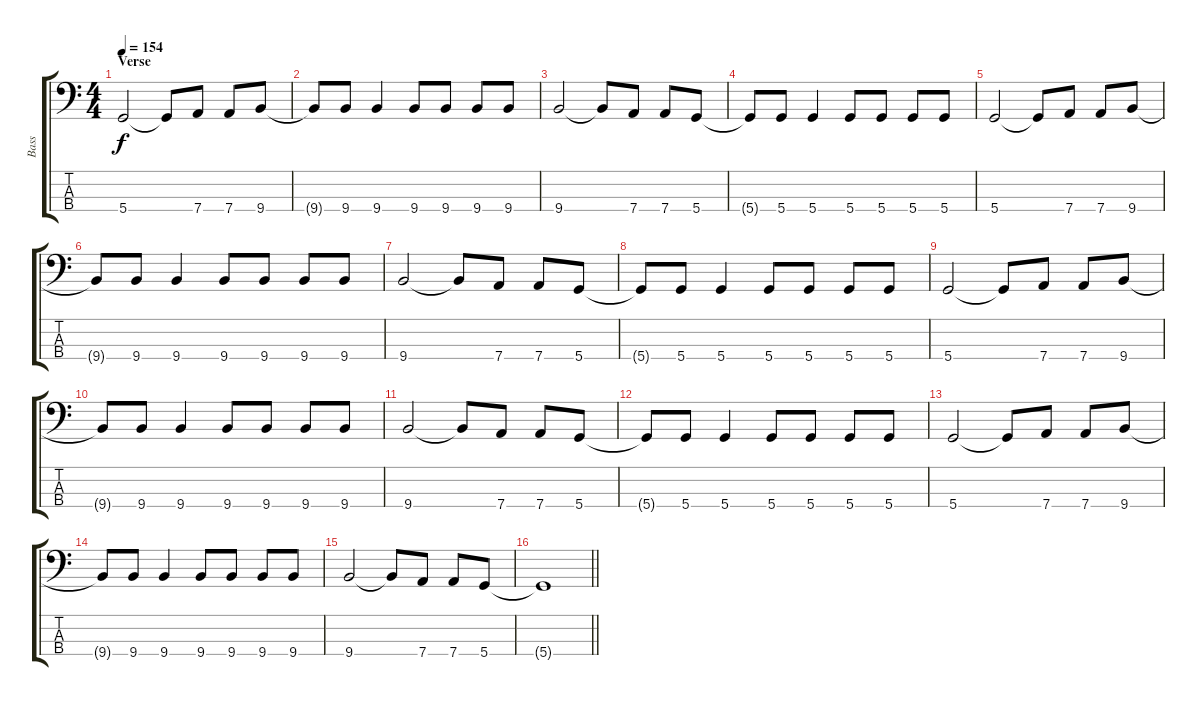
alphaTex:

\track ("Bass" "Bass") {instrument electricbassfinger}
\staff {score tabs}
\tuning (G2 D2 A1 D1) {hide}
\ts (4 4)
\section ("" "Verse")
\tempo 154
\clef f4
\ks c
5.4.2{dy f} 5.4{t}.8 7.4.8 7.4.8 9.4.8 |
9.4{t}.8 9.4.8 9.4.4 9.4.8 9.4.8 9.4.8 9.4.8 |
9.4.2 9.4{t}.8 7.4.8 7.4.8 5.4.8 |
5.4{t}.8 5.4.8 5.4.4 5.4.8 5.4.8 5.4.8 5.4.8 |
5.4.2 5.4{t}.8 7.4.8 7.4.8 9.4.8 |
9.4{t}.8 9.4.8 9.4.4 9.4.8 9.4.8 9.4.8 9.4.8 |
9.4.2 9.4{t}.8 7.4.8 7.4.8 5.4.8 |
5.4{t}.8 5.4.8 5.4.4 5.4.8 5.4.8 5.4.8 5.4.8 |
5.4.2 5.4{t}.8 7.4.8 7.4.8 9.4.8 |
9.4{t}.8 9.4.8 9.4.4 9.4.8 9.4.8 9.4.8 9.4.8 |
9.4.2 9.4{t}.8 7.4.8 7.4.8 5.4.8 |
5.4{t}.8 5.4.8 5.4.4 5.4.8 5.4.8 5.4.8 5.4.8 |
5.4.2 5.4{t}.8 7.4.8 7.4.8 9.4.8 |
9.4{t}.8 9.4.8 9.4.4 9.4.8 9.4.8 9.4.8 9.4.8 |
9.4.2 9.4{t}.8 7.4.8 7.4.8 5.4.8 |
\barLineRight lightlight
5.4{t}.1
